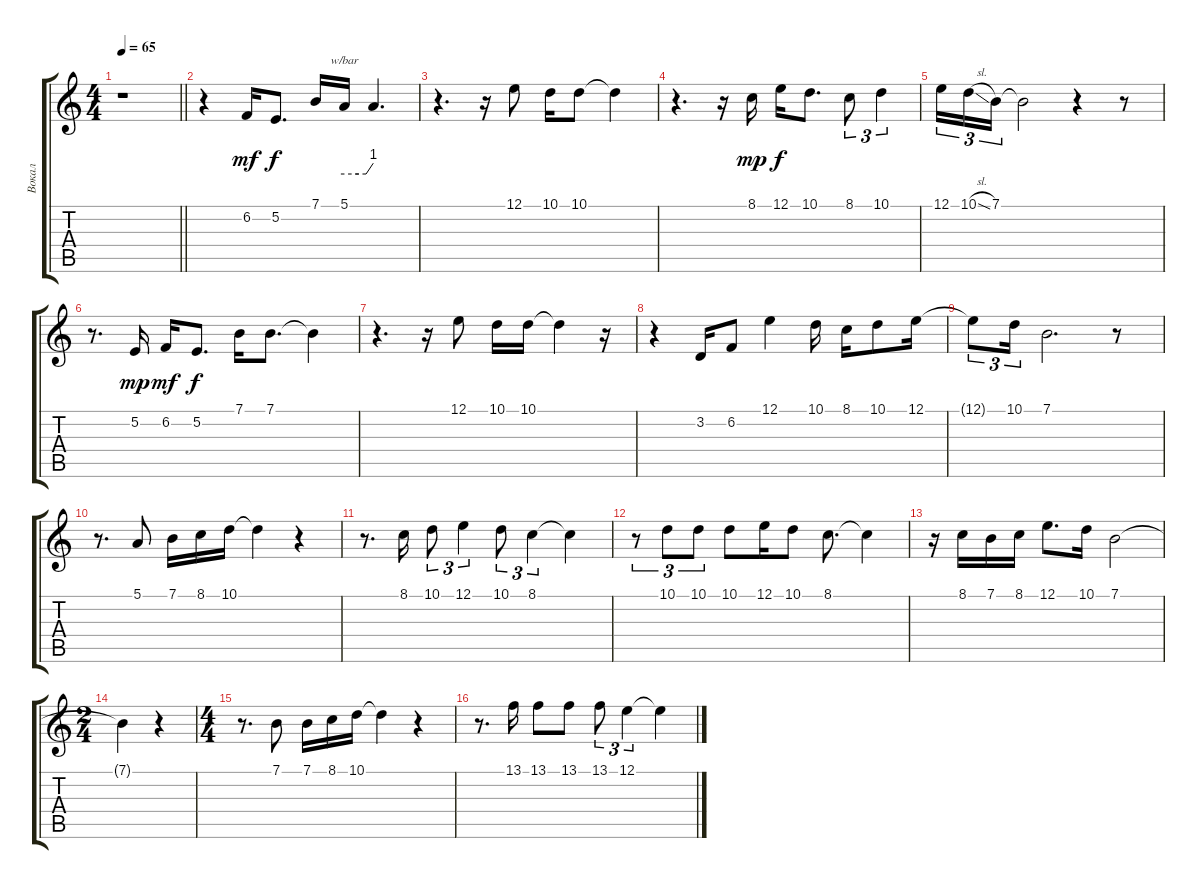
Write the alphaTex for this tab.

\track ("Вокал" "Вокал") {instrument oboe}
\staff {score tabs}
\tuning (E4 B3 G3 D3 A2 E2) {hide}
\ts (4 4)
\tempo 65
\clef g2
\barLineRight lightlight
\ks c
r.1{dy mf} |
r.4 6.2.16 5.2.8{d dy f} 7.1.16 5.1.16{tbe (custom default 0 0 30 0 45 0 60 4)} 5.1{t}.4{d} |
r.4{d} r.16 12.1.8 10.1.16 10.1.8 10.1{t}.4 |
r.4{d} r.16 8.1.16{dy mp} 12.1.16{dy f} 10.1.8{d} 8.1.8{tu (3 2)} 10.1.4{tu (3 2)} |
12.1.16{tu (3 2)} 10.1{sl}.16{tu (3 2)} 7.1.16{tu (3 2)} 7.1{t}.2 r.4 r.8 |
r.8{d} 5.2.16{dy mp} 6.2.16{dy mf} 5.2.8{d dy f} 7.1.16 7.1.8{d} 7.1{t}.4 |
r.4{d} r.16 12.1.8 10.1.16 10.1.16 10.1{t}.4 r.16 |
r.4 3.2.16 6.2.8 12.1.4 10.1.16 8.1.16 10.1.8 12.1.16 |
12.1{t}.8{tu (3 2)} 10.1.16{tu (3 2)} 7.1.2{d} r.8 |
r.8{d} 5.1.8 7.1.16 8.1.16 10.1.16 10.1{t}.4 r.4 |
r.8{d} 8.1.16 10.1.8{tu (3 2)} 12.1.4{tu (3 2)} 10.1.8{tu (3 2)} 8.1.4{tu (3 2)} 8.1{t}.4 |
r.8{tu (3 2)} 10.1.8{tu (3 2)} 10.1.8{tu (3 2)} 10.1.8 12.1.16 10.1.8 8.1.8{d} 8.1{t}.4 |
r.16 8.1.16 7.1.16 8.1.16 12.1.8{d} 10.1.16 7.1.2 |
\ts (2 4)
7.1{t}.4 r.4 |
\ts (4 4)
r.8{d} 7.1.8 7.1.16 8.1.16 10.1.16 10.1{t}.4 r.4 |
r.8{d} 13.1.16 13.1.8 13.1.8 13.1.8{tu (3 2)} 12.1.4{tu (3 2)} 12.1{t}.4
